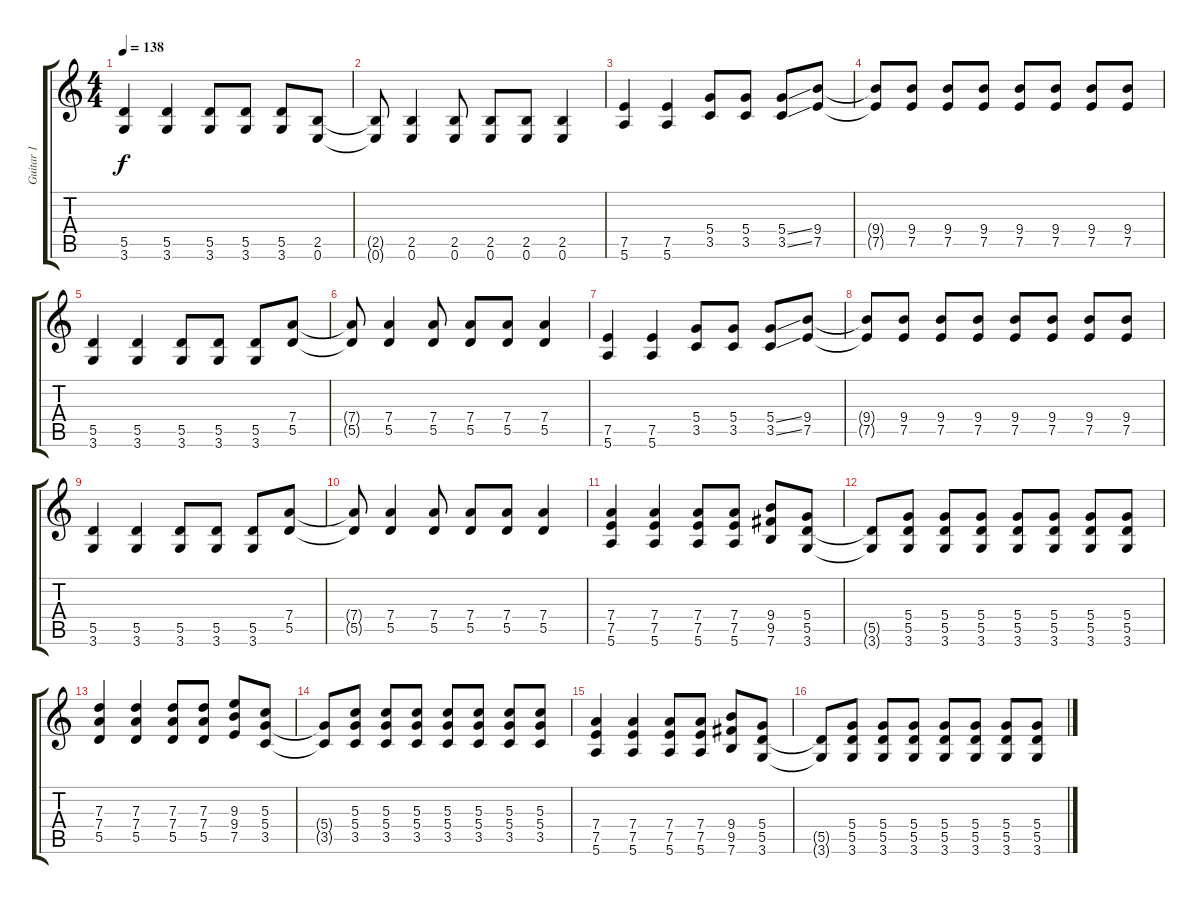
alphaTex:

\track ("Guitar 1" "Guitar 1") {instrument overdrivenguitar}
\staff {score tabs}
\tuning (E4 B3 G3 D3 A2 E2) {hide}
\ts (4 4)
\tempo 138
\clef g2
\ks c
(5.5 3.6).4{dy f} (5.5 3.6).4 (5.5 3.6).8 (5.5 3.6).8 (5.5 3.6).8 (2.5 0.6).8 |
(2.5{t} 0.6{t}).8 (2.5 0.6).4 (2.5 0.6).8 (2.5 0.6).8 (2.5 0.6).8 (2.5 0.6).4 |
(7.5 5.6).4 (7.5 5.6).4 (5.4 3.5).8 (5.4 3.5).8 (5.4{ss} 3.5{ss}).8 (9.4 7.5).8 |
(9.4{t} 7.5{t}).8 (9.4 7.5).8 (9.4 7.5).8 (9.4 7.5).8 (9.4 7.5).8 (9.4 7.5).8 (9.4 7.5).8 (9.4 7.5).8 |
(5.5 3.6).4 (5.5 3.6).4 (5.5 3.6).8 (5.5 3.6).8 (5.5 3.6).8 (7.4 5.5).8 |
(7.4{t} 5.5{t}).8 (7.4 5.5).4 (7.4 5.5).8 (7.4 5.5).8 (7.4 5.5).8 (7.4 5.5).4 |
(7.5 5.6).4 (7.5 5.6).4 (5.4 3.5).8 (5.4 3.5).8 (5.4{ss} 3.5{ss}).8 (9.4 7.5).8 |
(9.4{t} 7.5{t}).8 (9.4 7.5).8 (9.4 7.5).8 (9.4 7.5).8 (9.4 7.5).8 (9.4 7.5).8 (9.4 7.5).8 (9.4 7.5).8 |
(5.5 3.6).4 (5.5 3.6).4 (5.5 3.6).8 (5.5 3.6).8 (5.5 3.6).8 (7.4 5.5).8 |
(7.4{t} 5.5{t}).8 (7.4 5.5).4 (7.4 5.5).8 (7.4 5.5).8 (7.4 5.5).8 (7.4 5.5).4 |
(7.4 7.5 5.6).4 (7.4 7.5 5.6).4 (7.4 7.5 5.6).8 (7.4 7.5 5.6).8 (9.4 9.5 7.6).8 (5.4 5.5 3.6).8 |
(5.5{t} 3.6{t}).8 (5.4 5.5 3.6).8 (5.4 5.5 3.6).8 (5.4 5.5 3.6).8 (5.4 5.5 3.6).8 (5.4 5.5 3.6).8 (5.4 5.5 3.6).8 (5.4 5.5 3.6).8 |
(7.3 7.4 5.5).4 (7.3 7.4 5.5).4 (7.3 7.4 5.5).8 (7.3 7.4 5.5).8 (9.3 9.4 7.5).8 (5.3 5.4 3.5).8 |
(5.4{t} 3.5{t}).8 (5.3 5.4 3.5).8 (5.3 5.4 3.5).8 (5.3 5.4 3.5).8 (5.3 5.4 3.5).8 (5.3 5.4 3.5).8 (5.3 5.4 3.5).8 (5.3 5.4 3.5).8 |
(7.4 7.5 5.6).4 (7.4 7.5 5.6).4 (7.4 7.5 5.6).8 (7.4 7.5 5.6).8 (9.4 9.5 7.6).8 (5.4 5.5 3.6).8 |
(5.5{t} 3.6{t}).8 (5.4 5.5 3.6).8 (5.4 5.5 3.6).8 (5.4 5.5 3.6).8 (5.4 5.5 3.6).8 (5.4 5.5 3.6).8 (5.4 5.5 3.6).8 (5.4 5.5 3.6).8
